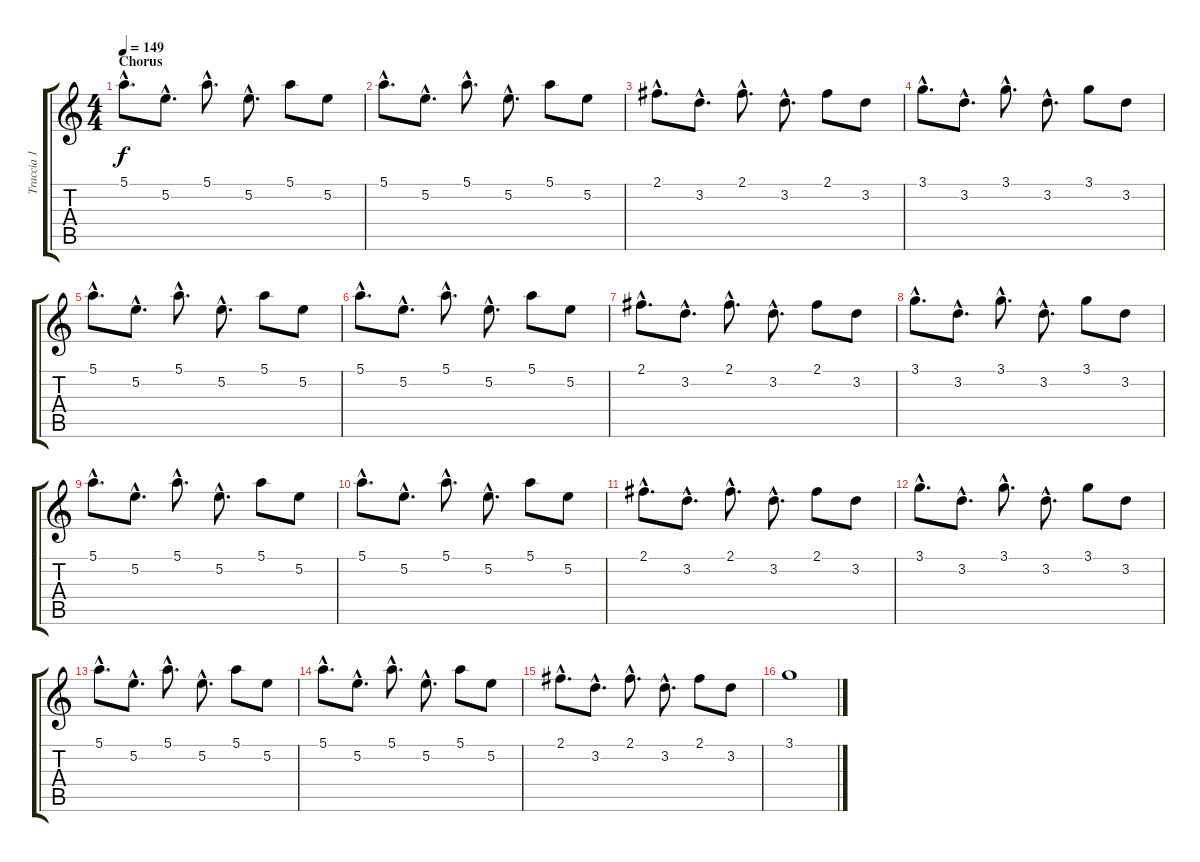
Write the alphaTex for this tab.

\track ("Traccia 1" "Traccia 1") {instrument distortionguitar}
\staff {score tabs}
\tuning (E4 B3 G3 D3 A2 E2) {hide}
\ts (4 4)
\section ("" "Chorus")
\tempo 149
\clef g2
\ks c
5.1{hac}.8{d dy f} 5.2{hac}.8{d} 5.1{hac}.8{d} 5.2{hac}.8{d} 5.1.8 5.2.8 |
5.1{hac}.8{d} 5.2{hac}.8{d} 5.1{hac}.8{d} 5.2{hac}.8{d} 5.1.8 5.2.8 |
2.1{hac}.8{d} 3.2{hac}.8{d} 2.1{hac}.8{d} 3.2{hac}.8{d} 2.1.8 3.2.8 |
3.1{hac}.8{d} 3.2{hac}.8{d} 3.1{hac}.8{d} 3.2{hac}.8{d} 3.1.8 3.2.8 |
5.1{hac}.8{d} 5.2{hac}.8{d} 5.1{hac}.8{d} 5.2{hac}.8{d} 5.1.8 5.2.8 |
5.1{hac}.8{d} 5.2{hac}.8{d} 5.1{hac}.8{d} 5.2{hac}.8{d} 5.1.8 5.2.8 |
2.1{hac}.8{d} 3.2{hac}.8{d} 2.1{hac}.8{d} 3.2{hac}.8{d} 2.1.8 3.2.8 |
3.1{hac}.8{d} 3.2{hac}.8{d} 3.1{hac}.8{d} 3.2{hac}.8{d} 3.1.8 3.2.8 |
5.1{hac}.8{d} 5.2{hac}.8{d} 5.1{hac}.8{d} 5.2{hac}.8{d} 5.1.8 5.2.8 |
5.1{hac}.8{d} 5.2{hac}.8{d} 5.1{hac}.8{d} 5.2{hac}.8{d} 5.1.8 5.2.8 |
2.1{hac}.8{d} 3.2{hac}.8{d} 2.1{hac}.8{d} 3.2{hac}.8{d} 2.1.8 3.2.8 |
3.1{hac}.8{d} 3.2{hac}.8{d} 3.1{hac}.8{d} 3.2{hac}.8{d} 3.1.8 3.2.8 |
5.1{hac}.8{d} 5.2{hac}.8{d} 5.1{hac}.8{d} 5.2{hac}.8{d} 5.1.8 5.2.8 |
5.1{hac}.8{d} 5.2{hac}.8{d} 5.1{hac}.8{d} 5.2{hac}.8{d} 5.1.8 5.2.8 |
2.1{hac}.8{d} 3.2{hac}.8{d} 2.1{hac}.8{d} 3.2{hac}.8{d} 2.1.8 3.2.8 |
3.1.1
